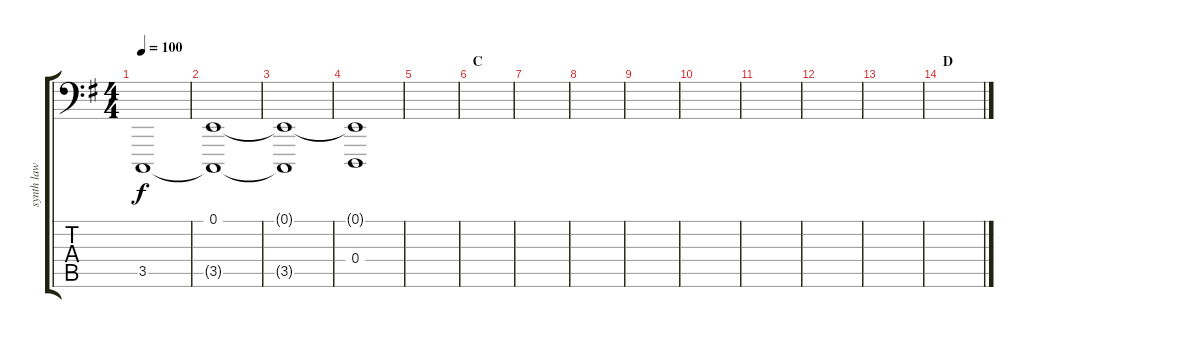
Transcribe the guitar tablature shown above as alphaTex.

\track ("synth law" "synth law") {instrument voiceoohs}
\staff {score tabs}
\tuning (E2 B1 G1 D1 A0 E0) {hide}
\ts (4 4)
\tempo 100
\clef f4
\ks g
3.5.1{dy f} |
(0.1{t} 3.5{t}).1 |
(0.1{t} 3.5{t}).1 |
(0.1{t} 0.4).1 |
|
\section ("" "C")
|
|
|
|
|
|
|
|
\section ("" "D")
